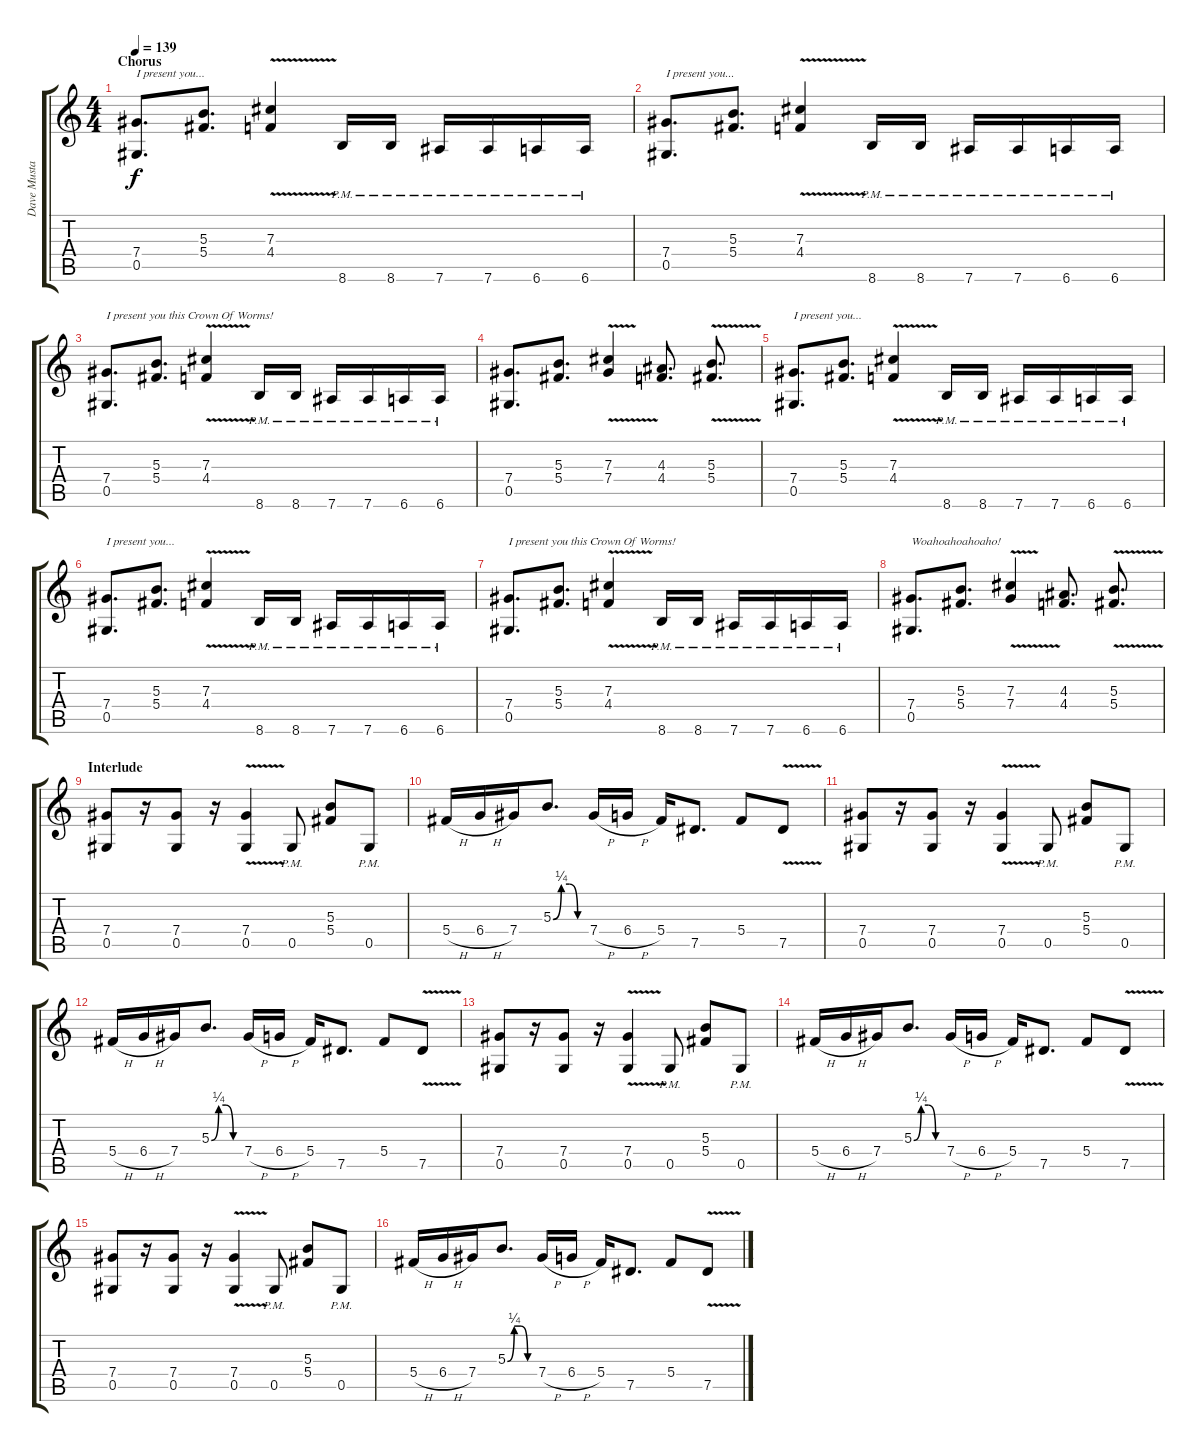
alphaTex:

\track ("Dave Mustaine" "Dave Musta") {instrument distortionguitar}
\staff {score tabs}
\tuning (Eb4 Bb3 Gb3 Db3 Ab2 Eb2) {hide}
\ts (4 4)
\section ("" "Chorus")
\tempo 139
\clef g2
\ks c
(7.4 0.5).8{d txt "I present you..." dy f} (5.3 5.4).8{d} (7.3{v} 4.4).4 8.6{pm}.16 8.6{pm}.16 7.6{pm}.16 7.6{pm}.16 6.6{pm}.16 6.6{pm}.16 |
(7.4 0.5).8{d txt "I present you..."} (5.3 5.4).8{d} (7.3{v} 4.4).4 8.6{pm}.16 8.6{pm}.16 7.6{pm}.16 7.6{pm}.16 6.6{pm}.16 6.6{pm}.16 |
(7.4 0.5).8{d txt "I present you this Crown Of Worms!"} (5.3 5.4).8{d} (7.3{v} 4.4).4 8.6{pm}.16 8.6{pm}.16 7.6{pm}.16 7.6{pm}.16 6.6{pm}.16 6.6{pm}.16 |
(7.4 0.5).8{d} (5.3 5.4).8{d} (7.3{v} 7.4).4 (4.3 4.4).8{d} (5.3{v} 5.4).8{d} |
(7.4 0.5).8{d txt "I present you..."} (5.3 5.4).8{d} (7.3{v} 4.4).4 8.6{pm}.16 8.6{pm}.16 7.6{pm}.16 7.6{pm}.16 6.6{pm}.16 6.6{pm}.16 |
(7.4 0.5).8{d txt "I present you..."} (5.3 5.4).8{d} (7.3{v} 4.4).4 8.6{pm}.16 8.6{pm}.16 7.6{pm}.16 7.6{pm}.16 6.6{pm}.16 6.6{pm}.16 |
(7.4 0.5).8{d txt "I present you this Crown Of Worms!"} (5.3 5.4).8{d} (7.3{v} 4.4).4 8.6{pm}.16 8.6{pm}.16 7.6{pm}.16 7.6{pm}.16 6.6{pm}.16 6.6{pm}.16 |
(7.4 0.5).8{d txt "Woahoahoahoaho!"} (5.3 5.4).8{d} (7.3{v} 7.4).4 (4.3 4.4).8{d} (5.3{v} 5.4).8{d} |
\section ("" "Interlude")
(7.4 0.5).8 r.16 (7.4 0.5).8 r.16 (7.4{v} 0.5).4 0.5{pm}.8 (5.3 5.4).8 0.5{pm}.8 |
5.4{h}.16 6.4{h}.16 7.4.16 5.3{be (custom 0 0 15 1 30 1 45 0 60 0)}.8{d} 7.4{h}.16 6.4{h}.16 5.4.16 7.5.8{d} 5.4.8 7.5{v}.8 |
(7.4 0.5).8 r.16 (7.4 0.5).8 r.16 (7.4{v} 0.5).4 0.5{pm}.8 (5.3 5.4).8 0.5{pm}.8 |
5.4{h}.16 6.4{h}.16 7.4.16 5.3{be (custom 0 0 15 1 30 1 45 0 60 0)}.8{d} 7.4{h}.16 6.4{h}.16 5.4.16 7.5.8{d} 5.4.8 7.5{v}.8 |
(7.4 0.5).8 r.16 (7.4 0.5).8 r.16 (7.4{v} 0.5).4 0.5{pm}.8 (5.3 5.4).8 0.5{pm}.8 |
5.4{h}.16 6.4{h}.16 7.4.16 5.3{be (custom 0 0 15 1 30 1 45 0 60 0)}.8{d} 7.4{h}.16 6.4{h}.16 5.4.16 7.5.8{d} 5.4.8 7.5{v}.8 |
(7.4 0.5).8 r.16 (7.4 0.5).8 r.16 (7.4{v} 0.5).4 0.5{pm}.8 (5.3 5.4).8 0.5{pm}.8 |
5.4{h}.16 6.4{h}.16 7.4.16 5.3{be (custom 0 0 15 1 30 1 45 0 60 0)}.8{d} 7.4{h}.16 6.4{h}.16 5.4.16 7.5.8{d} 5.4.8 7.5{v}.8
